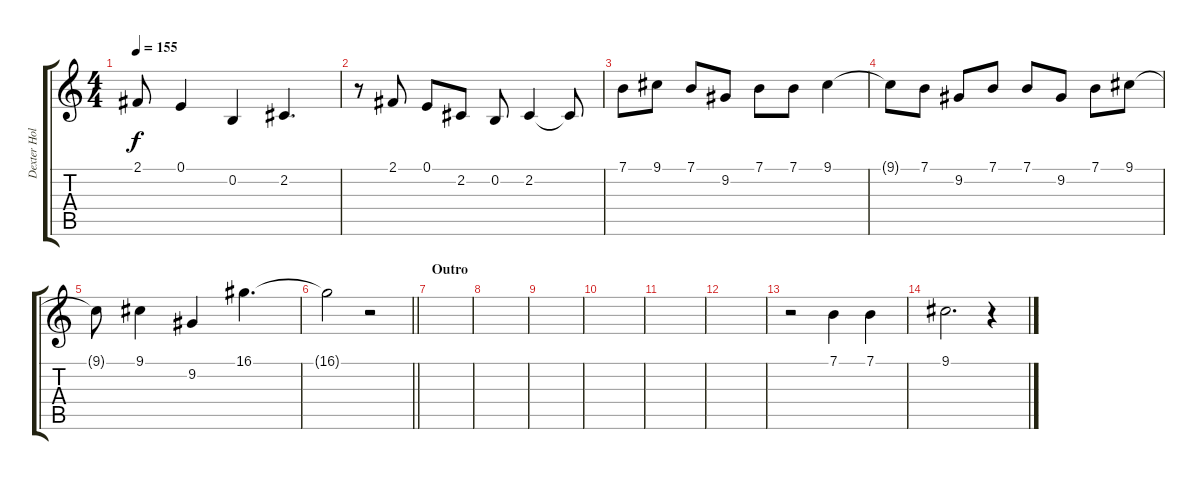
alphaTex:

\track ("Dexter Holland - Vocals" "Dexter Hol") {instrument altosax}
\staff {score tabs}
\tuning (E4 B3 G3 D3 A2 E2) {hide}
\ts (4 4)
\tempo 155
\clef g2
\ks c
2.1{t}.8{dy f} 0.1.4 0.2.4 2.2.4{d} |
r.8 2.1.8 0.1.8 2.2.8 0.2.8 2.2.4 2.2{t}.8 |
7.1.8 9.1.8 7.1.8 9.2.8 7.1.8 7.1.8 9.1.4 |
9.1{t}.8 7.1.8 9.2.8 7.1.8 7.1.8 9.2.8 7.1.8 9.1.8 |
9.1{t}.8 9.1.4 9.2.4 16.1.4{d} |
\barLineRight lightlight
16.1{t}.2 r.2 |
\section ("" "Outro")
|
|
|
|
|
|
r.2 7.1.4 7.1.4 |
9.1.2{d} r.4
